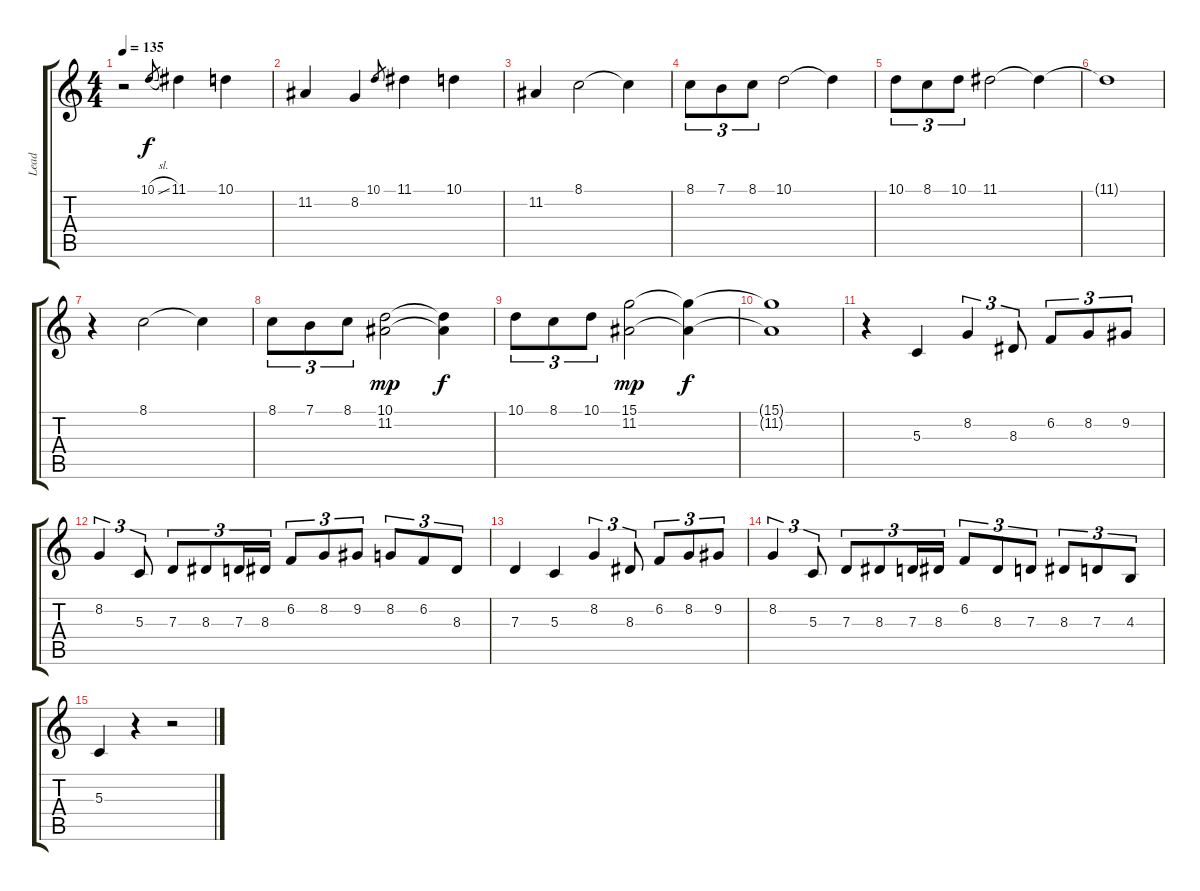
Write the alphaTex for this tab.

\track ("Lead" "Lead") {instrument violin}
\staff {score tabs}
\tuning (E4 B3 G3 D3 A2 E2) {hide}
\ts (4 4)
\tempo 135
\clef g2
\ks c
r.2{dy f instrument violin} 10.1{sl}.8{gr} 11.1.4 10.1.4 |
11.2.4 8.2.4 10.1.8{gr} 11.1.4 10.1.4 |
11.2.4 8.1.2 8.1{t}.4 |
8.1.8{tu (3 2)} 7.1.8{tu (3 2)} 8.1.8{tu (3 2)} 10.1.2 10.1{t}.4 |
10.1.8{tu (3 2)} 8.1.8{tu (3 2)} 10.1.8{tu (3 2)} 11.1.2 11.1{t}.4 |
11.1{t}.1 |
r.4 8.1.2 8.1{t}.4 |
8.1.8{tu (3 2)} 7.1.8{tu (3 2)} 8.1.8{tu (3 2)} (10.1 11.2).2{dy mp} (10.1{t} 11.2{t}).4{dy f} |
10.1.8{tu (3 2)} 8.1.8{tu (3 2)} 10.1.8{tu (3 2)} (15.1 11.2).2{dy mp} (15.1{t} 11.2{t}).4{dy f} |
(15.1{t} 11.2{t}).1 |
r.4 5.3.4 8.2.4{tu (3 2)} 8.3.8{tu (3 2)} 6.2.8{tu (3 2)} 8.2.8{tu (3 2)} 9.2.8{tu (3 2)} |
8.2.4{tu (3 2)} 5.3.8{tu (3 2)} 7.3.8{tu (3 2)} 8.3.8{tu (3 2)} 7.3.16{tu (3 2)} 8.3.16{tu (3 2)} 6.2.8{tu (3 2)} 8.2.8{tu (3 2)} 9.2.8{tu (3 2)} 8.2.8{tu (3 2)} 6.2.8{tu (3 2)} 8.3.8{tu (3 2)} |
7.3.4 5.3.4 8.2.4{tu (3 2)} 8.3.8{tu (3 2)} 6.2.8{tu (3 2)} 8.2.8{tu (3 2)} 9.2.8{tu (3 2)} |
8.2.4{tu (3 2)} 5.3.8{tu (3 2)} 7.3.8{tu (3 2)} 8.3.8{tu (3 2)} 7.3.16{tu (3 2)} 8.3.16{tu (3 2)} 6.2.8{tu (3 2)} 8.3.8{tu (3 2)} 7.3.8{tu (3 2)} 8.3.8{tu (3 2)} 7.3.8{tu (3 2)} 4.3.8{tu (3 2)} |
5.3.4 r.4 r.2
